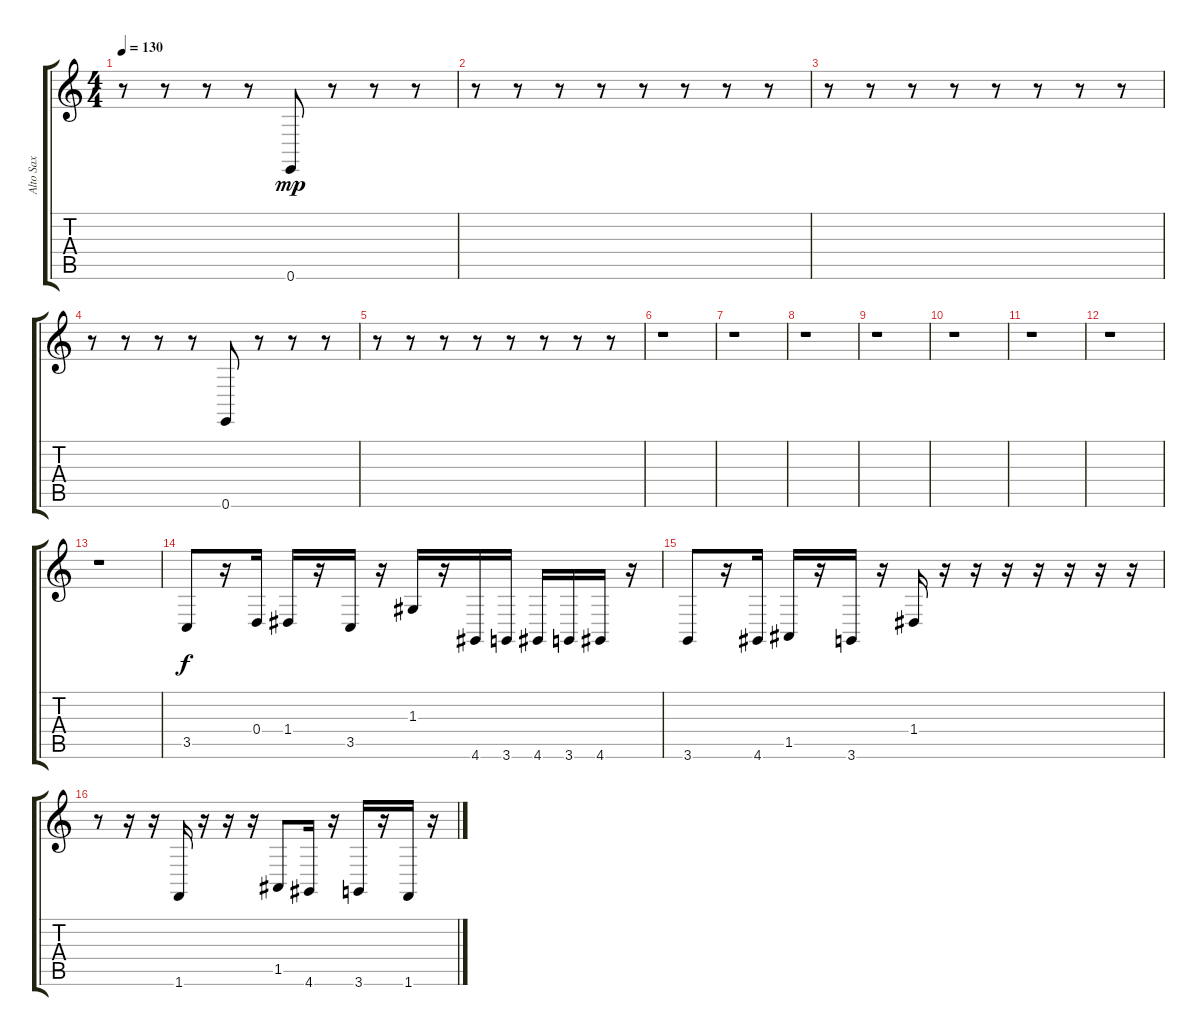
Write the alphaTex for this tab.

\track ("Alto Sax" "Alto Sax") {instrument altosax}
\staff {score tabs}
\tuning (E4 B3 G3 D3 A2 E2) {hide}
\ts (4 4)
\tempo 130
\clef g2
\ks c
r.8{dy mp} r.8 r.8 r.8 0.6.8 r.8 r.8 r.8 |
r.8 r.8 r.8 r.8 r.8 r.8 r.8 r.8 |
r.8 r.8 r.8 r.8 r.8 r.8 r.8 r.8 |
r.8 r.8 r.8 r.8 0.6.8 r.8 r.8 r.8 |
r.8 r.8 r.8 r.8 r.8 r.8 r.8 r.8 |
r.1 |
r.1 |
r.1 |
r.1 |
r.1 |
r.1 |
r.1 |
r.1 |
3.5.8{dy f} r.16 0.4.16 1.4.16 r.16 3.5.16 r.16 1.3.16 r.16 4.6.16 3.6.16 4.6.16 3.6.16 4.6.16 r.16 |
3.6.8 r.16 4.6.16 1.5.16 r.16 3.6.16 r.16 1.4.16 r.16 r.16 r.16 r.16 r.16 r.16 r.16 |
r.8 r.16 r.16 1.6.16 r.16 r.16 r.16 1.5.8 4.6.16 r.16 3.6.16 r.16 1.6.16 r.16
